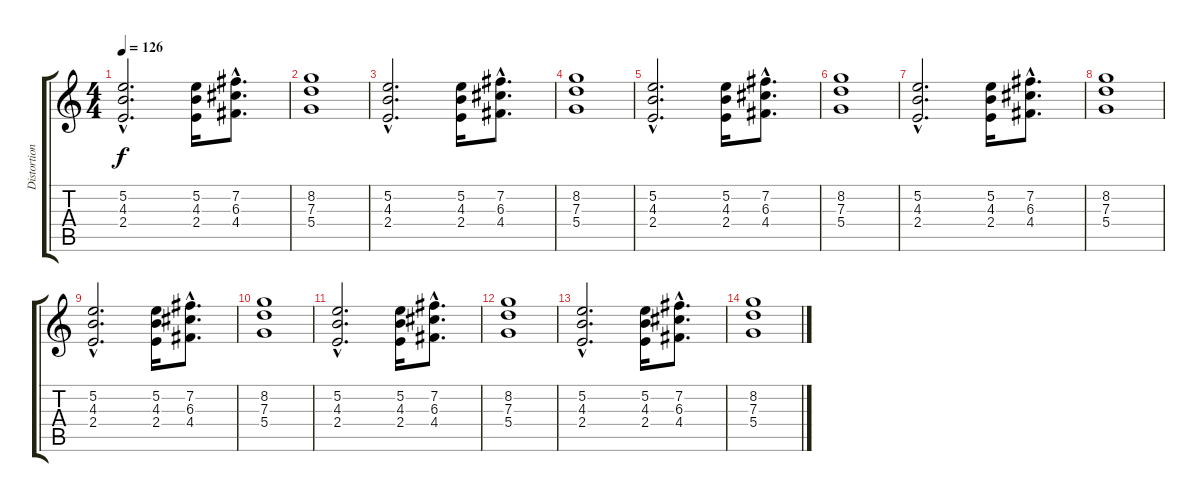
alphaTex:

\track ("Distortion Guitar 2" "Distortion") {instrument distortionguitar}
\staff {score tabs}
\tuning (E4 B3 G3 D3 A2 E2) {hide}
\ts (4 4)
\tempo 126
\clef g2
\ks c
(5.2{hac} 4.3{hac} 2.4{hac}).2{d dy f} (5.2 4.3 2.4).16 (7.2{hac} 6.3{hac} 4.4{hac}).8{d} |
(8.2 7.3 5.4).1 |
(5.2{hac} 4.3{hac} 2.4{hac}).2{d} (5.2 4.3 2.4).16 (7.2{hac} 6.3{hac} 4.4{hac}).8{d} |
(8.2 7.3 5.4).1 |
(5.2{hac} 4.3{hac} 2.4{hac}).2{d} (5.2 4.3 2.4).16 (7.2{hac} 6.3{hac} 4.4{hac}).8{d} |
(8.2 7.3 5.4).1 |
(5.2{hac} 4.3{hac} 2.4{hac}).2{d} (5.2 4.3 2.4).16 (7.2{hac} 6.3{hac} 4.4{hac}).8{d} |
(8.2 7.3 5.4).1 |
(5.2{hac} 4.3{hac} 2.4{hac}).2{d} (5.2 4.3 2.4).16 (7.2{hac} 6.3{hac} 4.4{hac}).8{d} |
(8.2 7.3 5.4).1 |
(5.2{hac} 4.3{hac} 2.4{hac}).2{d} (5.2 4.3 2.4).16 (7.2{hac} 6.3{hac} 4.4{hac}).8{d} |
(8.2 7.3 5.4).1 |
(5.2{hac} 4.3{hac} 2.4{hac}).2{d} (5.2 4.3 2.4).16 (7.2{hac} 6.3{hac} 4.4{hac}).8{d} |
(8.2 7.3 5.4).1
